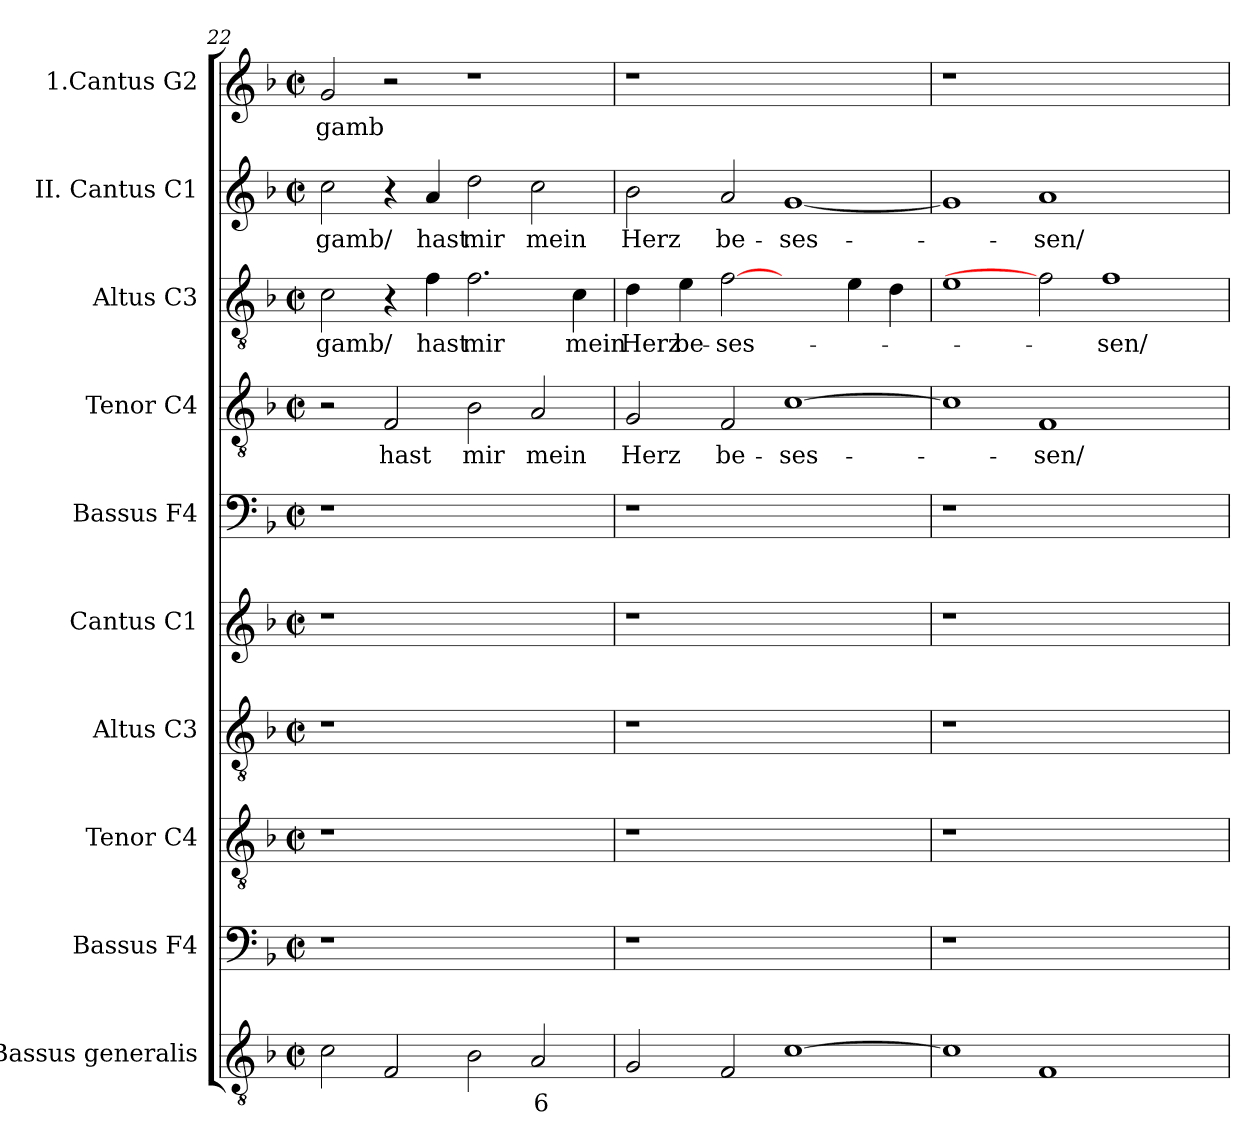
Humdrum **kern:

**kern	**text	**kern	**kern	**kern	**kern	**kern	**kern	**text	**kern	**text	**kern	**text	**kern	**text
*part10	*part10	*part9	*part8	*part7	*part6	*part5	*part4	*part4	*part3	*part3	*part2	*part2	*part1	*part1
*staff10	*staff10	*staff9	*staff8	*staff7	*staff6	*staff5	*staff4	*staff4	*staff3	*staff3	*staff2	*staff2	*staff1	*staff1
*I"Bassus  generalis	*	*I"Bassus F4	*I"Tenor C4	*I"Altus  C3	*I"Cantus C1	*I"Bassus F4	*I"Tenor C4	*	*I"Altus C3	*	*I"II. Cantus C1	*	*I"1.Cantus G2	*
!!LO:PB:g=z
*clefGv2	*	*clefF4	*clefGv2	*clefGv2	*clefG2	*clefF4	*clefGv2	*	*clefGv2	*	*clefG2	*	*clefG2	*
*k[b-]	*	*k[b-]	*k[b-]	*k[b-]	*k[b-]	*k[b-]	*k[b-]	*	*k[b-]	*	*k[b-]	*	*k[b-]	*
*F:	*	*F:	*F:	*F:	*F:	*F:	*F:	*	*F:	*	*F:	*	*F:	*
*M2/2	*	*M2/2	*M2/2	*M2/2	*M2/2	*M2/2	*M2/2	*	*M2/2	*	*M2/2	*	*M2/2	*
*met(c|)	*	*met(c|)	*met(c|)	*met(c|)	*met(c|)	*met(c|)	*met(c|)	*	*met(c|)	*	*met(c|)	*	*met(c|)	*
=22	=22	=22	=22	=22	=22	=22	=22	=22	=22	=22	=22	=22	=22	=22
!	!	!	!	!	!	!	!	!	!	!LO:LY:b	!	!LO:LY:b	!	!LO:LY:b
2c\	.	1r	1r	1r	1r	1r	2r	.	2c\	-gamb/	2cc\	-gamb/	2g/	-gamb
!	!	!	!	!	!	!	!	!LO:LY:b	!	!	!	!	!	!
2F/	.	.	.	.	.	.	2F/	hast	4r	.	4r	.	2r	.
!	!	!	!	!	!	!	!	!	!	!LO:LY:b	!	!LO:LY:b	!	!
.	.	.	.	.	.	.	.	.	4f\	hast	4a/	hast	.	.
!	!	!	!	!	!	!	!	!LO:LY:b	!	!LO:LY:b	!	!LO:LY:b	!	!
2B-\	.	1ryy	1ryy	1ryy	1ryy	1ryy	2B-\	mir	2.f\	mir	2dd\	mir	1r	.
!	!LO:LY:b	!	!	!	!	!	!	!LO:LY:b	!	!	!	!LO:LY:b	!	!
2A/	6	.	.	.	.	.	2A/	mein	.	.	2cc\	mein	.	.
!	!	!	!	!	!	!	!	!	!	!LO:LY:b	!	!	!	!
.	.	.	.	.	.	.	.	.	4c\	mein	.	.	.	.
=23	=23	=23	=23	=23	=23	=23	=23	=23	=23	=23	=23	=23	=23	=23
!	!	!	!	!	!	!	!	!LO:LY:b	!	!LO:LY:b	!	!LO:LY:b	!	!
2G/	.	1r	1r	1r	1r	1r	2G/	Herz	4d\	Herz	2b-\	Herz	1r	.
!	!	!	!	!	!	!	!	!	!	!LO:LY:b	!	!	!	!
.	.	.	.	.	.	.	.	.	4e\	be-	.	.	.	.
!	!	!	!	!	!	!	!	!LO:LY:b	!	!LO:LY:b	!	!LO:LY:b	!	!
2F/	.	.	.	.	.	.	2F/	be-	[2f	-ses-	2a/	be-	.	.
!	!	!	!	!	!	!	!	!LO:LY:b	!	!	!	!LO:LY:b	!	!
[1c	.	1ryy	1ryy	1ryy	1ryy	1ryy	[1c	-ses-	2ryy	.	[1g	-ses-	1ryy	.
.	.	.	.	.	.	.	.	.	4e\	.	.	.	.	.
.	.	.	.	.	.	.	.	.	4d\	.	.	.	.	.
=24	=24	=24	=24	=24	=24	=24	=24	=24	=24	=24	=24	=24	=24	=24
1c]	.	1r	1r	1r	1r	1r	1c]	.	1e	.	1g]	.	1r	.
!	!	!	!	!	!	!	!	!LO:LY:b	!	!	!	!LO:LY:b	!	!
1F	.	1.ryy	1.ryy	1.ryy	1.ryy	1.ryy	1F	-sen/	2f]	.	1a	-sen/	1.ryy	.
!	!	!	!	!	!	!	!	!	!	!LO:LY:b	!	!	!	!
.	.	.	.	.	.	.	.	.	1f	-sen/	.	.	.	.
2ryy	.	.	.	.	.	.	2ryy	.	.	.	2ryy	.	.	.
=	=	=	=	=	=	=	=	=	=	=	=	=	=	=
*-	*-	*-	*-	*-	*-	*-	*-	*-	*-	*-	*-	*-	*-	*-
